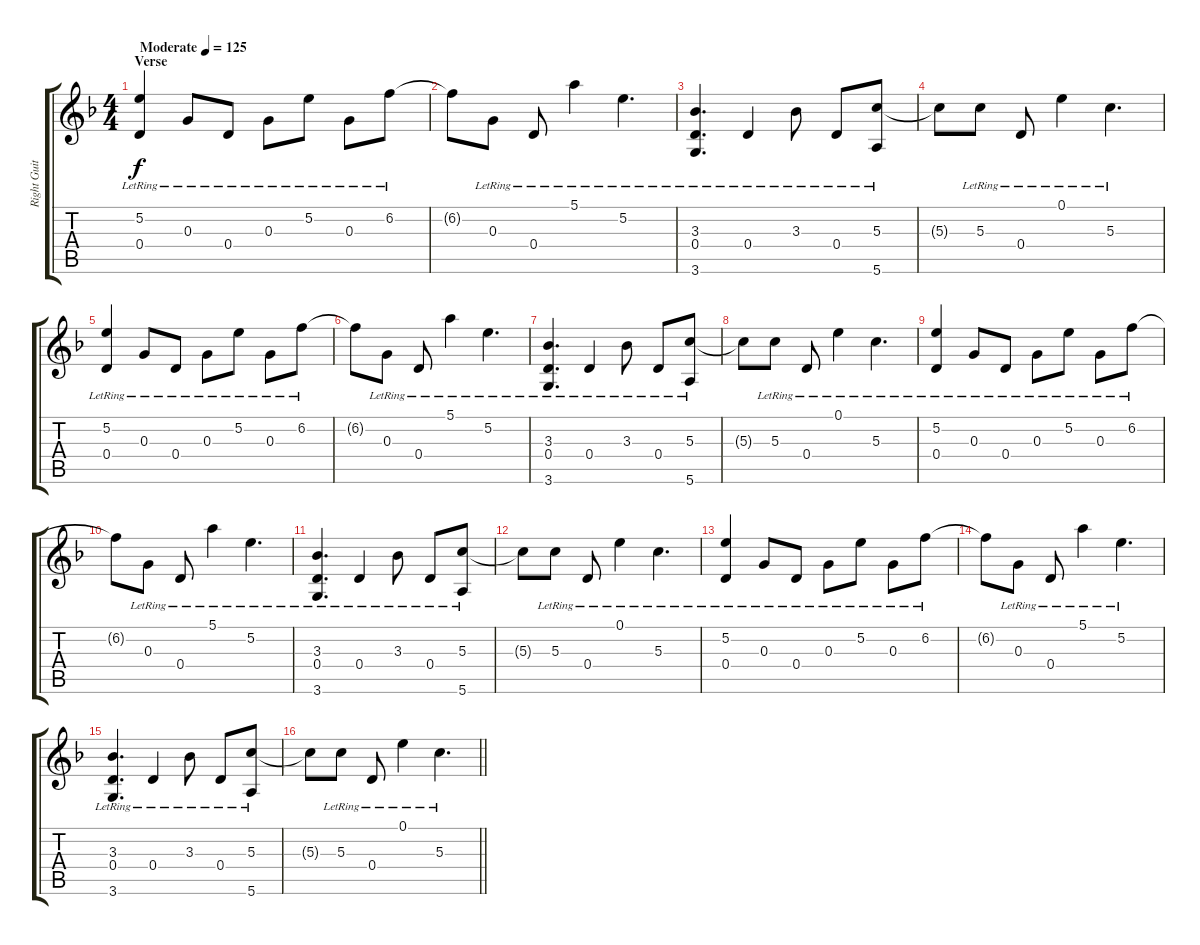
\track ("Right Guitar" "Right Guit") {instrument acousticguitarsteel}
\staff {score tabs}
\tuning (E4 B3 G3 D3 A2 E2) {hide}
\ts (4 4)
\section ("" "Verse")
\tempo (125 "Moderate")
\clef g2
\ks f
(5.2{lr} 0.4{lr}).4{dy f instrument acousticguitarsteel} 0.3{lr}.8 0.4{lr}.8 0.3{lr}.8 5.2{lr}.8 0.3{lr}.8 6.2{lr}.8 |
6.2{t}.8 0.3{lr}.8 0.4{lr}.8 5.1{lr}.4 5.2{lr}.4{d} |
(3.3{lr} 0.4{lr} 3.6{lr}).4{d} 0.4{lr}.4 3.3{lr}.8 0.4{lr}.8 (5.3{lr} 5.6{lr}).8 |
5.3{t}.8 5.3{lr}.8 0.4{lr}.8 0.1{lr}.4 5.3{lr}.4{d} |
(5.2{lr} 0.4{lr}).4 0.3{lr}.8 0.4{lr}.8 0.3{lr}.8 5.2{lr}.8 0.3{lr}.8 6.2{lr}.8 |
6.2{t}.8 0.3{lr}.8 0.4{lr}.8 5.1{lr}.4 5.2{lr}.4{d} |
(3.3{lr} 0.4{lr} 3.6{lr}).4{d} 0.4{lr}.4 3.3{lr}.8 0.4{lr}.8 (5.3{lr} 5.6{lr}).8 |
5.3{t}.8 5.3{lr}.8 0.4{lr}.8 0.1{lr}.4 5.3{lr}.4{d} |
(5.2{lr} 0.4{lr}).4 0.3{lr}.8 0.4{lr}.8 0.3{lr}.8 5.2{lr}.8 0.3{lr}.8 6.2{lr}.8 |
6.2{t}.8 0.3{lr}.8 0.4{lr}.8 5.1{lr}.4 5.2{lr}.4{d} |
(3.3{lr} 0.4{lr} 3.6{lr}).4{d} 0.4{lr}.4 3.3{lr}.8 0.4{lr}.8 (5.3{lr} 5.6{lr}).8 |
5.3{t}.8 5.3{lr}.8 0.4{lr}.8 0.1{lr}.4 5.3{lr}.4{d} |
(5.2{lr} 0.4{lr}).4 0.3{lr}.8 0.4{lr}.8 0.3{lr}.8 5.2{lr}.8 0.3{lr}.8 6.2{lr}.8 |
6.2{t}.8 0.3{lr}.8 0.4{lr}.8 5.1{lr}.4 5.2{lr}.4{d} |
(3.3{lr} 0.4{lr} 3.6{lr}).4{d} 0.4{lr}.4 3.3{lr}.8 0.4{lr}.8 (5.3{lr} 5.6{lr}).8 |
\barLineRight lightlight
5.3{t}.8 5.3{lr}.8 0.4{lr}.8 0.1{lr}.4 5.3{lr}.4{d}
